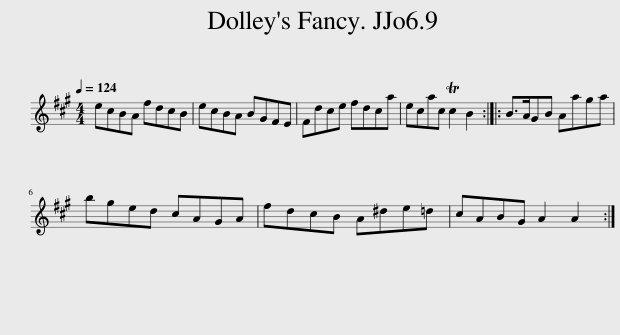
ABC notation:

X:1
L:1/8
Q:1/4=124
M:4/4
I:linebreak $
K:A
V:1 treble
V:1
 ecBA fdcB | ecBA BGFE | Fdce fdca | ecac Tc2 B2 :: B>AGB Aaga |$ %5
 bged cAGA | fdcB A^de=d | cABG A2 A2 :| %8
